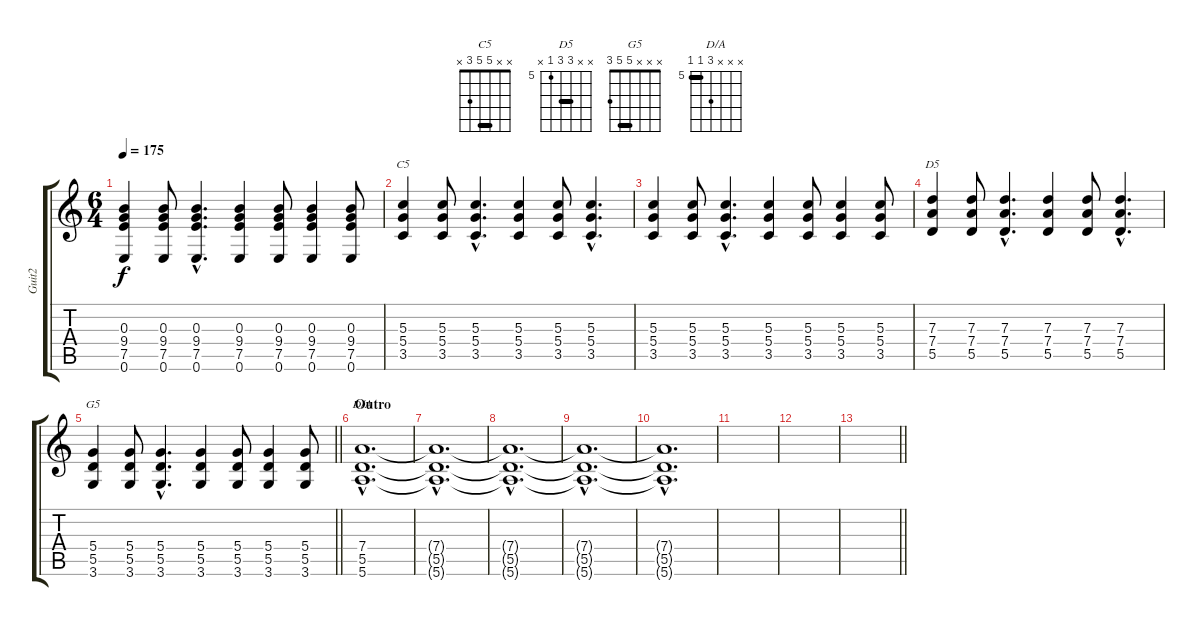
\track ("Guit2" "Guit2") {instrument acousticguitarsteel}
\staff {score tabs}
\tuning (E4 B3 G3 D3 A2 E2) {hide}
\chord ("C5" x x 5 5 3 x) {barre 5}
\chord ("D5" x x 7 7 5 x) {firstfret 5 barre 7}
\chord ("G5" x x x 5 5 3) {barre 5}
\chord ("D/A" x x x 7 5 5) {firstfret 5 barre 5}
\ts (6 4)
\tempo 175
\clef g2
\ks c
(0.3 9.4 7.5 0.6).4{dy f} (0.3 9.4 7.5 0.6).8 (0.3{hac} 9.4{hac} 7.5{hac} 0.6{hac}).4{d} (0.3 9.4 7.5 0.6).4 (0.3 9.4 7.5 0.6).8 (0.3 9.4 7.5 0.6).4 (0.3 9.4 7.5 0.6).8 |
(5.3 5.4 3.5).4{ch "C5"} (5.3 5.4 3.5).8 (5.3{hac} 5.4{hac} 3.5{hac}).4{d} (5.3 5.4 3.5).4 (5.3 5.4 3.5).8 (5.3{hac} 5.4{hac} 3.5{hac}).4{d} |
(5.3 5.4 3.5).4 (5.3 5.4 3.5).8 (5.3{hac} 5.4{hac} 3.5{hac}).4{d} (5.3 5.4 3.5).4 (5.3 5.4 3.5).8 (5.3 5.4 3.5).4 (5.3 5.4 3.5).8 |
(7.3 7.4 5.5).4{ch "D5"} (7.3 7.4 5.5).8 (7.3{hac} 7.4{hac} 5.5{hac}).4{d} (7.3 7.4 5.5).4 (7.3 7.4 5.5).8 (7.3{hac} 7.4{hac} 5.5{hac}).4{d} |
\barLineRight lightlight
(5.4 5.5 3.6).4{ch "G5"} (5.4 5.5 3.6).8 (5.4{hac} 5.5{hac} 3.6{hac}).4{d} (5.4 5.5 3.6).4 (5.4 5.5 3.6).8 (5.4 5.5 3.6).4 (5.4 5.5 3.6).8 |
\section ("" "Outro")
(7.4{hac} 5.5{hac} 5.6{hac}).1{d ch "D/A" volume 7} |
(7.4{hac t} 5.5{hac t} 5.6{hac t}).1{d} |
(7.4{hac t} 5.5{hac t} 5.6{hac t}).1{d volume 2} |
(7.4{hac t} 5.5{hac t} 5.6{hac t}).1{d} |
(7.4{hac t} 5.5{hac t} 5.6{hac t}).1{d} |
|
|
\barLineRight lightlight
